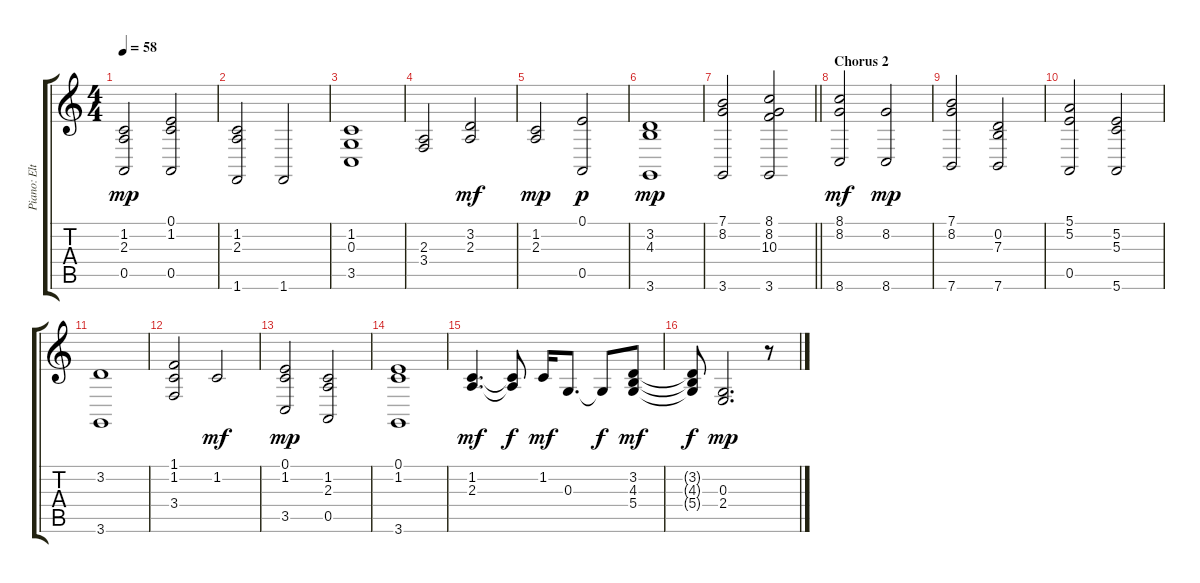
\track ("Piano: Elton John" "Piano: Elt") {instrument acousticgrandpiano}
\staff {score tabs}
\tuning (E4 B3 G3 D3 A2 E2) {hide}
\ts (4 4)
\tempo 58
\clef g2
\ks c
(1.2 2.3 0.5).2{dy mp} (0.1 1.2 0.5).2 |
(1.2 2.3 1.6).2 1.6.2 |
(1.2 0.3 3.5).1 |
(2.3 3.4).2 (3.2 2.3).2{dy mf} |
(1.2 2.3).2{dy mp} (0.1 0.5).2{dy p} |
(3.2 4.3 3.6).1{dy mp} |
\barLineRight lightlight
(7.1 8.2 3.6).2 (8.1 8.2 10.3 3.6).2 |
\section ("" "Chorus 2")
(8.1 8.2 8.6).2{dy mf} (8.2 8.6).2{dy mp} |
(7.1 8.2 7.6).2 (0.2 7.3 7.6).2 |
(5.1 5.2 0.5).2 (5.2 5.3 5.6).2 |
(3.2 3.6).1 |
(1.1 1.2 3.4).2 1.2.2{dy mf} |
(0.1 1.2 3.5).2{dy mp} (1.2 2.3 0.5).2 |
(0.1 1.2 3.6).1 |
(1.2 2.3).4{d dy mf} (1.2{t} 2.3{t}).8{dy f} 1.2.16{dy mf} 0.3.8{d} 0.3{t}.8{dy f} (3.2 4.3 5.4).8{dy mf} |
(3.2{t} 4.3{t} 5.4{t}).8{dy f} (0.3 2.4).2{d dy mp} r.8
